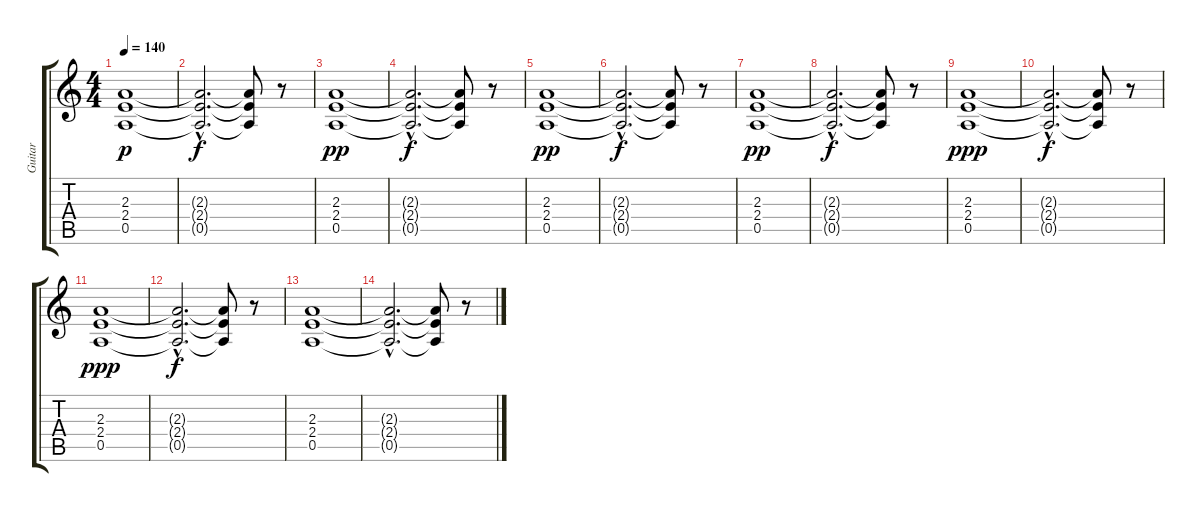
\track ("Guitar" "Guitar") {instrument distortionguitar}
\staff {score tabs}
\tuning (E4 B3 G3 D3 A2 E2) {hide}
\ts (4 4)
\tempo 140
\clef g2
\ks c
(2.3 2.4 0.5).1{dy p} |
(2.3{hac t} 2.4{hac t} 0.5{hac t}).2{d dy f} (2.3{t} 2.4{t} 0.5{t}).8 r.8 |
(2.3 2.4 0.5).1{dy pp} |
(2.3{hac t} 2.4{hac t} 0.5{hac t}).2{d dy f} (2.3{t} 2.4{t} 0.5{t}).8 r.8 |
(2.3 2.4 0.5).1{dy pp} |
(2.3{hac t} 2.4{hac t} 0.5{hac t}).2{d dy f} (2.3{t} 2.4{t} 0.5{t}).8 r.8 |
(2.3 2.4 0.5).1{dy pp} |
(2.3{hac t} 2.4{hac t} 0.5{hac t}).2{d dy f} (2.3{t} 2.4{t} 0.5{t}).8 r.8 |
(2.3 2.4 0.5).1{dy ppp} |
(2.3{hac t} 2.4{hac t} 0.5{hac t}).2{d dy f} (2.3{t} 2.4{t} 0.5{t}).8 r.8 |
(2.3 2.4 0.5).1{dy ppp} |
(2.3{hac t} 2.4{hac t} 0.5{hac t}).2{d dy f} (2.3{t} 2.4{t} 0.5{t}).8 r.8 |
(2.3 2.4 0.5).1 |
(2.3{hac t} 2.4{hac t} 0.5{hac t}).2{d} (2.3{t} 2.4{t} 0.5{t}).8 r.8
